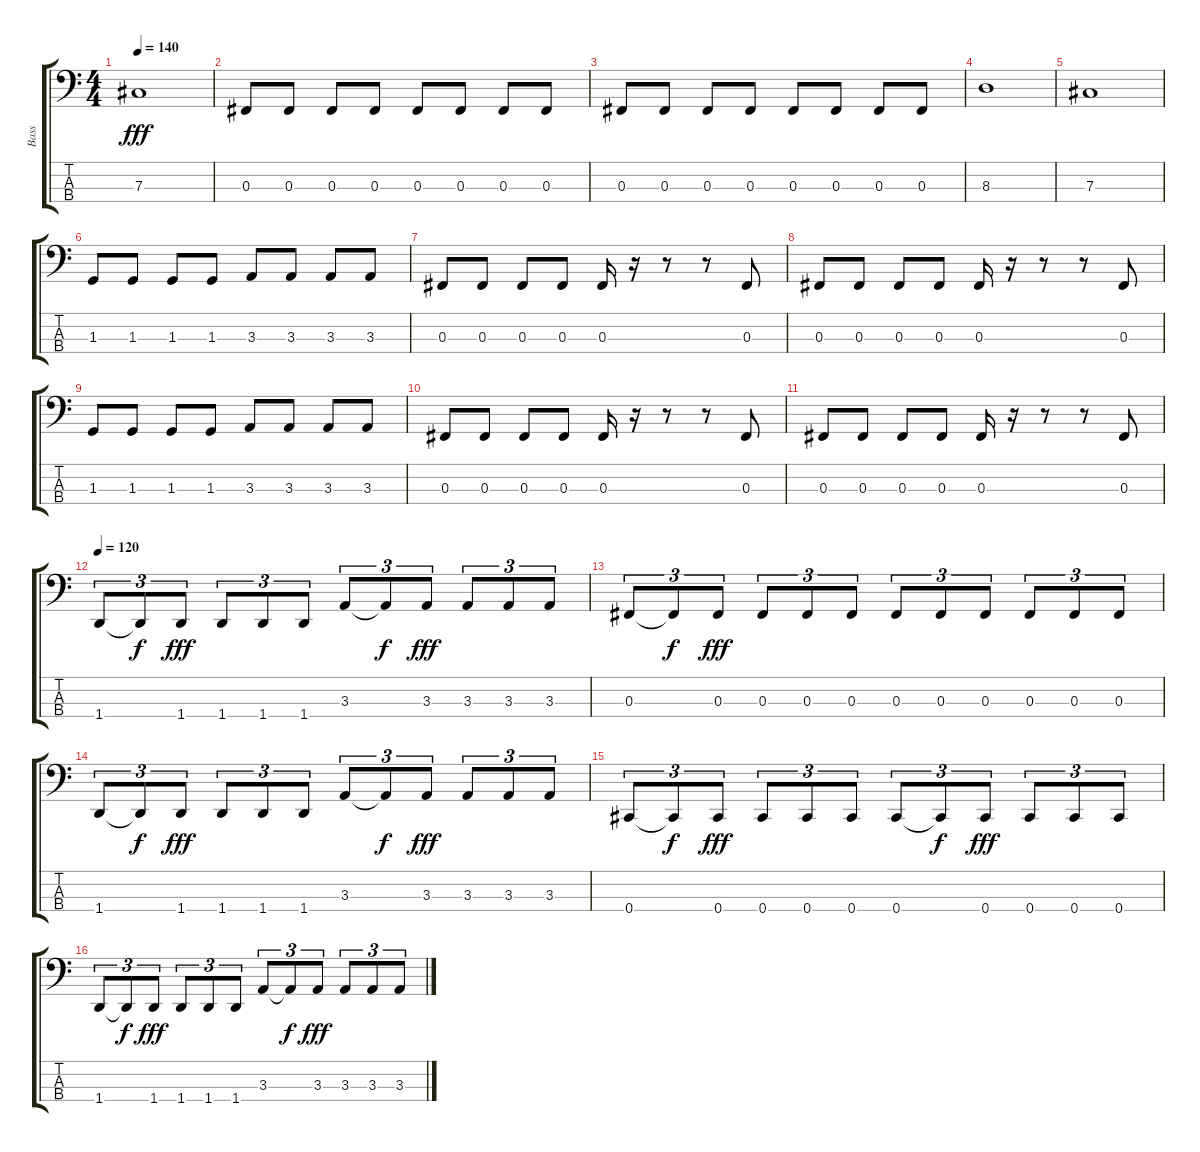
\track ("Bass" "Bass") {instrument electricbasspick}
\staff {score tabs}
\tuning (E2 B1 Gb1 Db1) {hide}
\ts (4 4)
\tempo 140
\clef f4
\ks c
7.3.1{dy fff} |
0.3.8 0.3.8 0.3.8 0.3.8 0.3.8 0.3.8 0.3.8 0.3.8 |
0.3.8 0.3.8 0.3.8 0.3.8 0.3.8 0.3.8 0.3.8 0.3.8 |
8.3.1 |
7.3.1 |
1.3.8 1.3.8 1.3.8 1.3.8 3.3.8 3.3.8 3.3.8 3.3.8 |
0.3.8 0.3.8 0.3.8 0.3.8 0.3.16 r.16 r.8 r.8 0.3.8 |
0.3.8 0.3.8 0.3.8 0.3.8 0.3.16 r.16 r.8 r.8 0.3.8 |
1.3.8 1.3.8 1.3.8 1.3.8 3.3.8 3.3.8 3.3.8 3.3.8 |
0.3.8 0.3.8 0.3.8 0.3.8 0.3.16 r.16 r.8 r.8 0.3.8 |
0.3.8 0.3.8 0.3.8 0.3.8 0.3.16 r.16 r.8 r.8 0.3.8 |
\tempo 120
1.4.8{tu (3 2)} 1.4{t}.8{tu (3 2) dy f} 1.4.8{tu (3 2) dy fff} 1.4.8{tu (3 2)} 1.4.8{tu (3 2)} 1.4.8{tu (3 2)} 3.3.8{tu (3 2)} 3.3{t}.8{tu (3 2) dy f} 3.3.8{tu (3 2) dy fff} 3.3.8{tu (3 2)} 3.3.8{tu (3 2)} 3.3.8{tu (3 2)} |
0.3.8{tu (3 2)} 0.3{t}.8{tu (3 2) dy f} 0.3.8{tu (3 2) dy fff} 0.3.8{tu (3 2)} 0.3.8{tu (3 2)} 0.3.8{tu (3 2)} 0.3.8{tu (3 2)} 0.3.8{tu (3 2)} 0.3.8{tu (3 2)} 0.3.8{tu (3 2)} 0.3.8{tu (3 2)} 0.3.8{tu (3 2)} |
1.4.8{tu (3 2)} 1.4{t}.8{tu (3 2) dy f} 1.4.8{tu (3 2) dy fff} 1.4.8{tu (3 2)} 1.4.8{tu (3 2)} 1.4.8{tu (3 2)} 3.3.8{tu (3 2)} 3.3{t}.8{tu (3 2) dy f} 3.3.8{tu (3 2) dy fff} 3.3.8{tu (3 2)} 3.3.8{tu (3 2)} 3.3.8{tu (3 2)} |
0.4.8{tu (3 2)} 0.4{t}.8{tu (3 2) dy f} 0.4.8{tu (3 2) dy fff} 0.4.8{tu (3 2)} 0.4.8{tu (3 2)} 0.4.8{tu (3 2)} 0.4.8{tu (3 2)} 0.4{t}.8{tu (3 2) dy f} 0.4.8{tu (3 2) dy fff} 0.4.8{tu (3 2)} 0.4.8{tu (3 2)} 0.4.8{tu (3 2)} |
1.4.8{tu (3 2)} 1.4{t}.8{tu (3 2) dy f} 1.4.8{tu (3 2) dy fff} 1.4.8{tu (3 2)} 1.4.8{tu (3 2)} 1.4.8{tu (3 2)} 3.3.8{tu (3 2)} 3.3{t}.8{tu (3 2) dy f} 3.3.8{tu (3 2) dy fff} 3.3.8{tu (3 2)} 3.3.8{tu (3 2)} 3.3.8{tu (3 2)}
